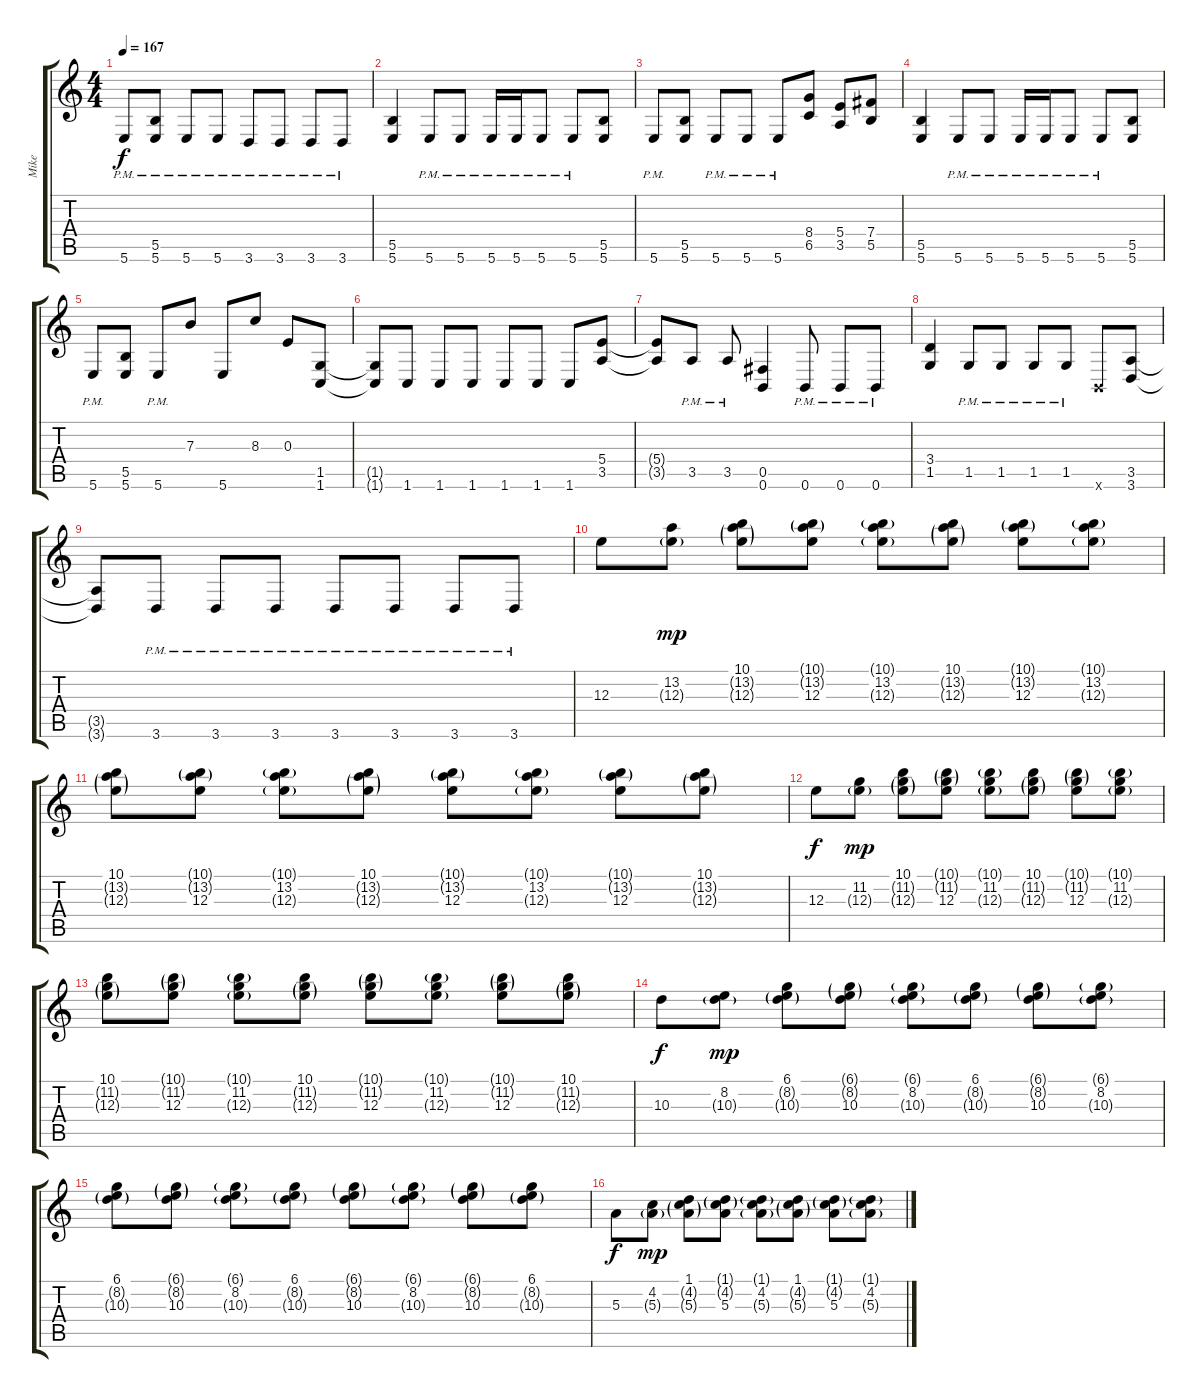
\track ("Mike" "Mike") {instrument distortionguitar}
\staff {score tabs}
\tuning (Db4 Ab3 E3 B2 Gb2 B1) {hide}
\ts (4 4)
\tempo 167
\clef g2
\ks c
5.6{pm}.8{dy f} (5.5 5.6{pm}).8 5.6{pm}.8 5.6{pm}.8 3.6{pm}.8 3.6{pm}.8 3.6{pm}.8 3.6{pm}.8 |
(5.5 5.6).4 5.6{pm}.8 5.6{pm}.8 5.6{pm}.16 5.6{pm}.16 5.6{pm}.8 5.6{pm}.8 (5.5 5.6).8 |
5.6{pm}.8 (5.5 5.6).8 5.6{pm}.8 5.6{pm}.8 5.6{pm}.8 (8.4 6.5).8 (5.4 3.5).8 (7.4 5.5).8 |
(5.5 5.6).4 5.6{pm}.8 5.6{pm}.8 5.6{pm}.16 5.6{pm}.16 5.6{pm}.8 5.6{pm}.8 (5.5 5.6).8 |
5.6{pm}.8 (5.5 5.6).8 5.6{pm}.8 7.3.8 5.6.8 8.3.8 0.3.8 (1.5 1.6).8 |
(1.5{t} 1.6{t}).8 1.6.8 1.6.8 1.6.8 1.6.8 1.6.8 1.6.8 (5.4 3.5).8 |
(5.4{t} 3.5{t}).8 3.5{pm}.8 3.5{pm}.8 (0.5 0.6).4 0.6{pm}.8 0.6{pm}.8 0.6{pm}.8 |
(3.4 1.5).4 1.5{pm}.8 1.5{pm}.8 1.5{pm}.8 1.5{pm}.8 0.6{x}.8 (3.5 3.6).8 |
(3.5{t} 3.6{t}).8 3.6{pm}.8 3.6{pm}.8 3.6{pm}.8 3.6{pm}.8 3.6{pm}.8 3.6{pm}.8 3.6{pm}.8 |
12.3.8{instrument electricguitarclean} (13.2 12.3{g}).8{dy mp} (10.1 13.2{g} 12.3{g}).8 (10.1{g} 13.2{g} 12.3).8 (10.1{g} 13.2 12.3{g}).8 (10.1 13.2{g} 12.3{g}).8 (10.1{g} 13.2{g} 12.3).8 (10.1{g} 13.2 12.3{g}).8 |
(10.1 13.2{g} 12.3{g}).8 (10.1{g} 13.2{g} 12.3).8 (10.1{g} 13.2 12.3{g}).8 (10.1 13.2{g} 12.3{g}).8 (10.1{g} 13.2{g} 12.3).8 (10.1{g} 13.2 12.3{g}).8 (10.1{g} 13.2{g} 12.3).8 (10.1 13.2{g} 12.3{g}).8 |
12.3.8{dy f} (11.2 12.3{g}).8{dy mp} (10.1 11.2{g} 12.3{g}).8 (10.1{g} 11.2{g} 12.3).8 (10.1{g} 11.2 12.3{g}).8 (10.1 11.2{g} 12.3{g}).8 (10.1{g} 11.2{g} 12.3).8 (10.1{g} 11.2 12.3{g}).8 |
(10.1 11.2{g} 12.3{g}).8 (10.1{g} 11.2{g} 12.3).8 (10.1{g} 11.2 12.3{g}).8 (10.1 11.2{g} 12.3{g}).8 (10.1{g} 11.2{g} 12.3).8 (10.1{g} 11.2 12.3{g}).8 (10.1{g} 11.2{g} 12.3).8 (10.1 11.2{g} 12.3{g}).8 |
10.3.8{dy f} (8.2 10.3{g}).8{dy mp} (6.1 8.2{g} 10.3{g}).8 (6.1{g} 8.2{g} 10.3).8 (6.1{g} 8.2 10.3{g}).8 (6.1 8.2{g} 10.3{g}).8 (6.1{g} 8.2{g} 10.3).8 (6.1{g} 8.2 10.3{g}).8 |
(6.1 8.2{g} 10.3{g}).8 (6.1{g} 8.2{g} 10.3).8 (6.1{g} 8.2 10.3{g}).8 (6.1 8.2{g} 10.3{g}).8 (6.1{g} 8.2{g} 10.3).8 (6.1{g} 8.2 10.3{g}).8 (6.1{g} 8.2{g} 10.3).8 (6.1 8.2{g} 10.3{g}).8 |
5.3.8{dy f} (4.2 5.3{g}).8{dy mp} (1.1 4.2{g} 5.3{g}).8 (1.1{g} 4.2{g} 5.3).8 (1.1{g} 4.2 5.3{g}).8 (1.1 4.2{g} 5.3{g}).8 (1.1{g} 4.2{g} 5.3).8 (1.1{g} 4.2 5.3{g}).8
